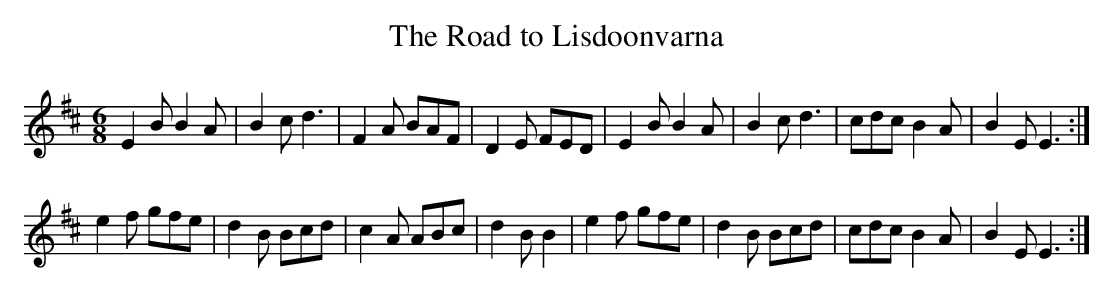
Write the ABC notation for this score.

X:1
T:The Road to Lisdoonvarna
M:6/8
K:EDor
L:1/8
E2 B B2 A|B2 c d3|F2 A BAF|D2 E FED|\
E2 B B2 A|B2 c d3|cdc B2 A|B2 E E3 :|
e2 f gfe|d2 B Bcd|c2 A ABc|d2 B B2|\
e2 f gfe|d2 B Bcd|cdc B2 A|B2 E E3 :|
